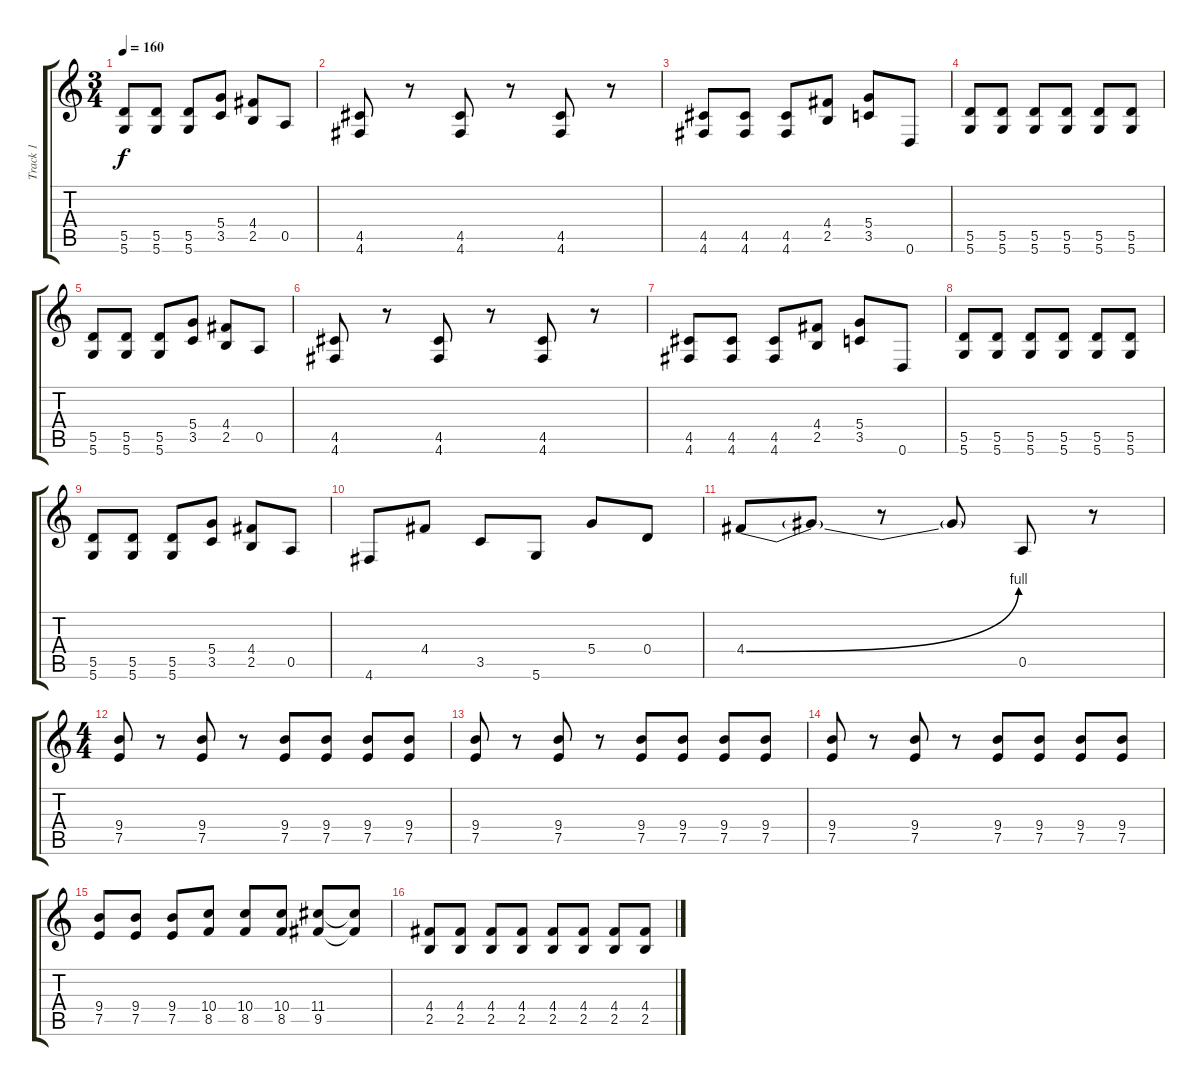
\track ("Track 1" "Track 1") {instrument distortionguitar}
\staff {score tabs}
\tuning (E4 B3 G3 D3 A2 D2) {hide}
\ts (3 4)
\tempo 160
\clef g2
\ks c
(5.5 5.6).8{dy f} (5.5 5.6).8 (5.5 5.6).8 (5.4 3.5).8 (4.4 2.5).8 0.5.8 |
(4.5 4.6).8{volume 13 balance 8} r.8 (4.5 4.6).8 r.8 (4.5 4.6).8 r.8 |
(4.5 4.6).8 (4.5 4.6).8 (4.5 4.6).8 (4.4 2.5).8 (5.4 3.5).8 0.6.8 |
(5.5 5.6).8 (5.5 5.6).8 (5.5 5.6).8 (5.5 5.6).8 (5.5 5.6).8 (5.5 5.6).8 |
(5.5 5.6).8 (5.5 5.6).8 (5.5 5.6).8 (5.4 3.5).8 (4.4 2.5).8 0.5.8 |
(4.5 4.6).8{volume 13 balance 8} r.8 (4.5 4.6).8 r.8 (4.5 4.6).8 r.8 |
(4.5 4.6).8 (4.5 4.6).8 (4.5 4.6).8 (4.4 2.5).8 (5.4 3.5).8 0.6.8 |
(5.5 5.6).8 (5.5 5.6).8 (5.5 5.6).8 (5.5 5.6).8 (5.5 5.6).8 (5.5 5.6).8 |
(5.5 5.6).8 (5.5 5.6).8 (5.5 5.6).8 (5.4 3.5).8 (4.4 2.5).8 0.5.8 |
4.6.8 4.4.8 3.5.8 5.6.8 5.4.8 0.4.8 |
4.4{be (bend 0 0 60 4)}.8 4.4{t}.8 r.8 4.4{t}.8 0.5.8 r.8 |
\ts (4 4)
(9.4 7.5).8 r.8 (9.4 7.5).8 r.8 (9.4 7.5).8 (9.4 7.5).8 (9.4 7.5).8 (9.4 7.5).8 |
(9.4 7.5).8 r.8 (9.4 7.5).8 r.8 (9.4 7.5).8 (9.4 7.5).8 (9.4 7.5).8 (9.4 7.5).8 |
(9.4 7.5).8 r.8 (9.4 7.5).8 r.8 (9.4 7.5).8 (9.4 7.5).8 (9.4 7.5).8 (9.4 7.5).8 |
(9.4 7.5).8 (9.4 7.5).8 (9.4 7.5).8 (10.4 8.5).8 (10.4 8.5).8 (10.4 8.5).8 (11.4 9.5).8 (11.4{t} 9.5{t}).8 |
(4.4 2.5).8 (4.4 2.5).8 (4.4 2.5).8 (4.4 2.5).8 (4.4 2.5).8 (4.4 2.5).8 (4.4 2.5).8 (4.4 2.5).8
